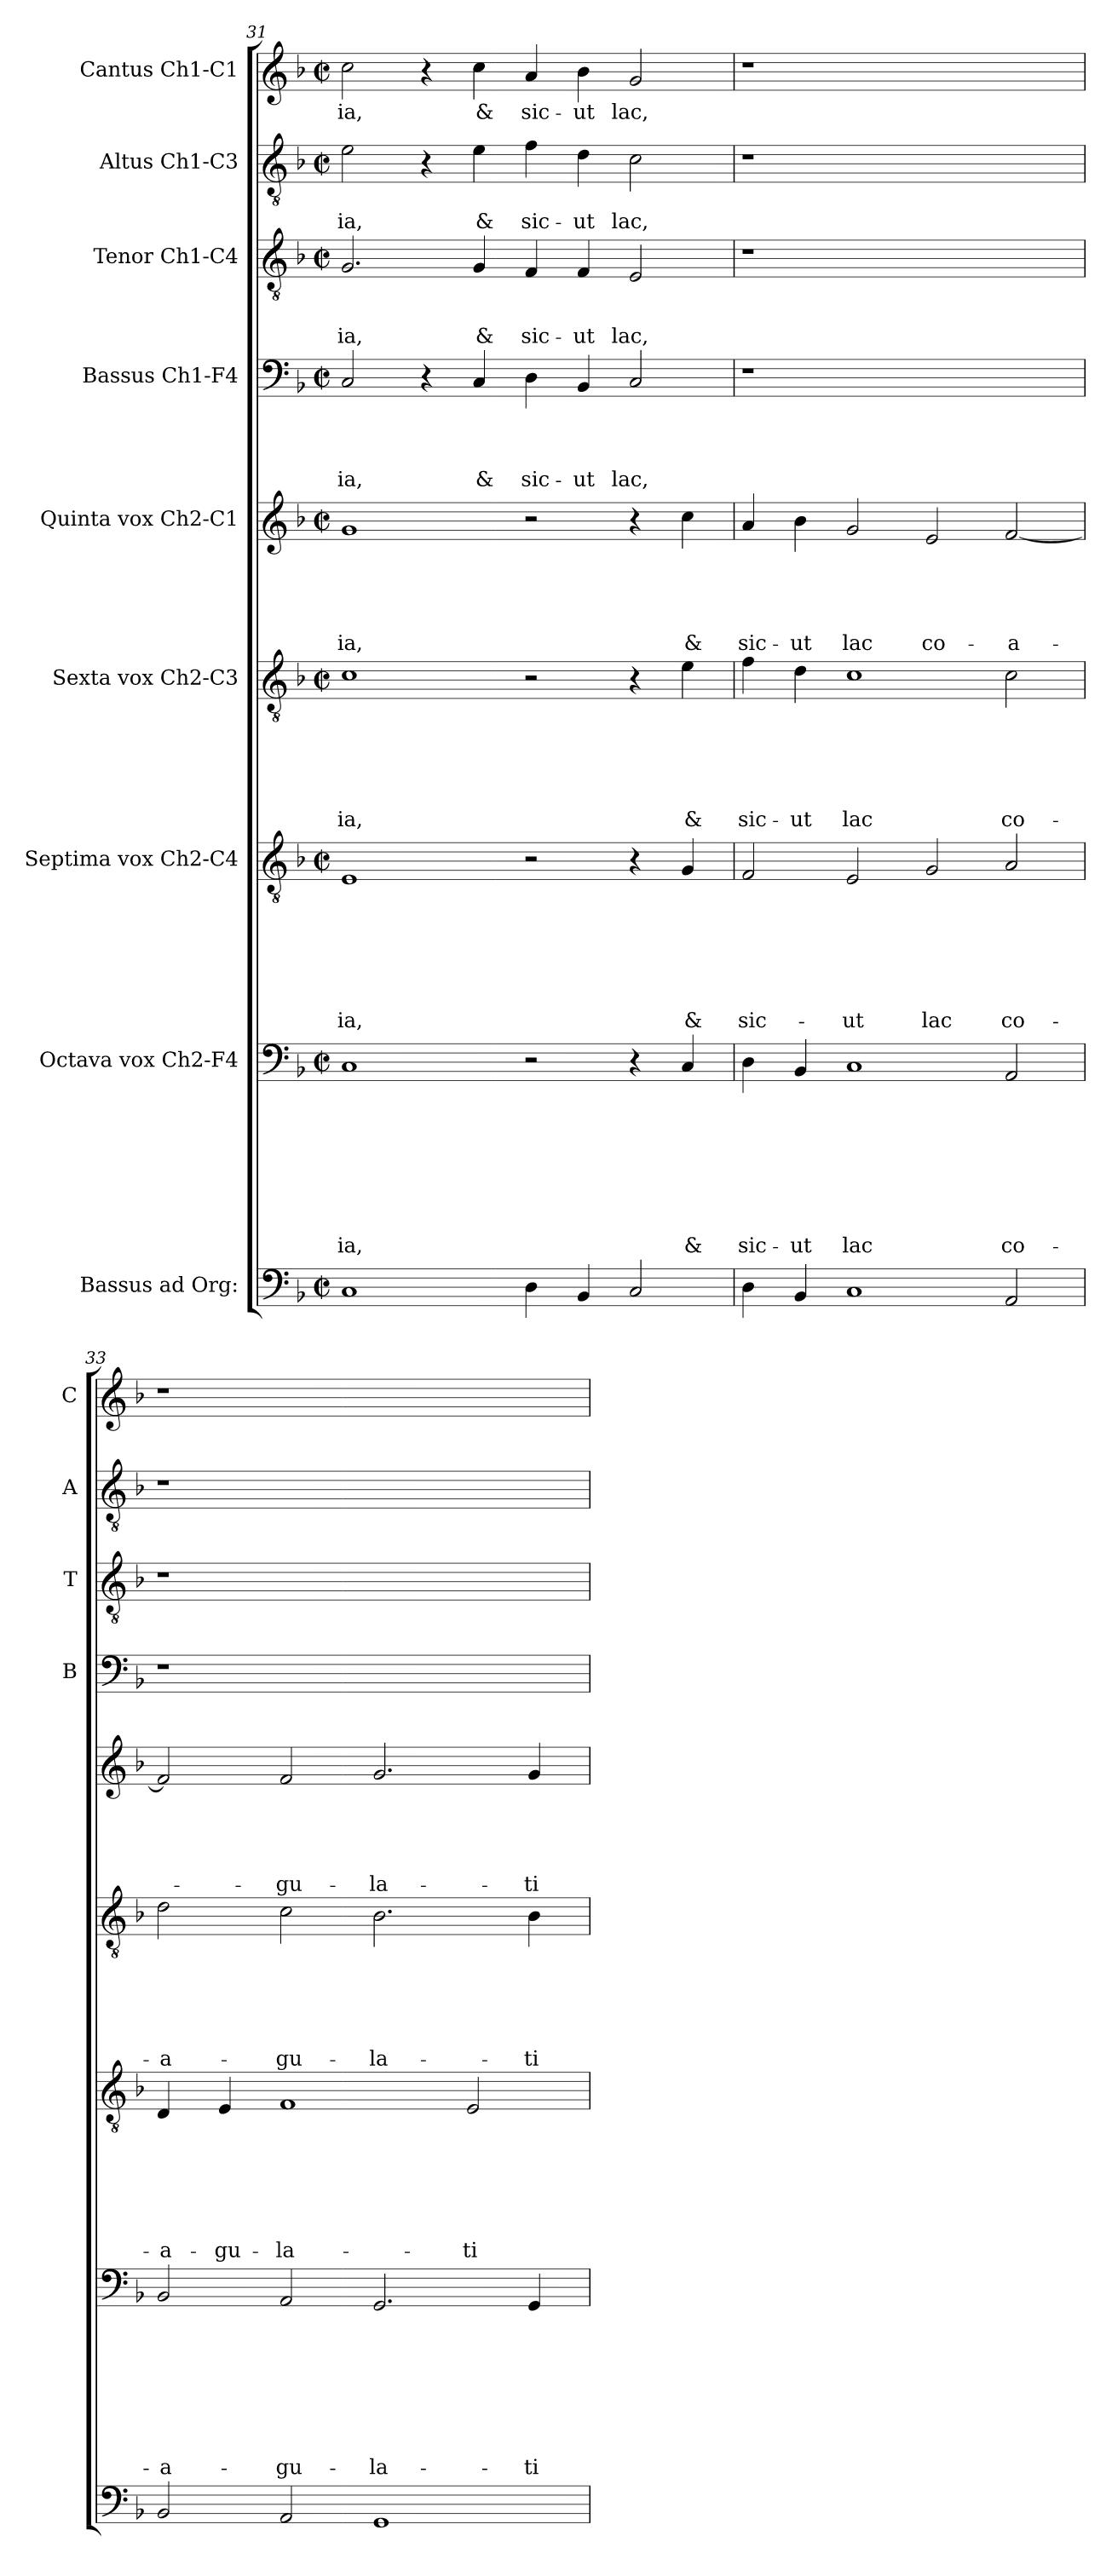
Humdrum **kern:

**kern	**kern	**text	**text	**text	**text	**text	**text	**text	**text	**kern	**text	**text	**text	**text	**text	**text	**text	**kern	**text	**text	**text	**text	**text	**text	**kern	**text	**text	**text	**text	**text	**kern	**text	**text	**text	**text	**kern	**text	**text	**text	**kern	**text	**text	**kern	**text
*part9	*part8	*part8	*part8	*part8	*part8	*part8	*part8	*part8	*part8	*part7	*part7	*part7	*part7	*part7	*part7	*part7	*part7	*part6	*part6	*part6	*part6	*part6	*part6	*part6	*part5	*part5	*part5	*part5	*part5	*part5	*part4	*part4	*part4	*part4	*part4	*part3	*part3	*part3	*part3	*part2	*part2	*part2	*part1	*part1
*staff9	*staff8	*staff8	*staff8	*staff8	*staff8	*staff8	*staff8	*staff8	*staff8	*staff7	*staff7	*staff7	*staff7	*staff7	*staff7	*staff7	*staff7	*staff6	*staff6	*staff6	*staff6	*staff6	*staff6	*staff6	*staff5	*staff5	*staff5	*staff5	*staff5	*staff5	*staff4	*staff4	*staff4	*staff4	*staff4	*staff3	*staff3	*staff3	*staff3	*staff2	*staff2	*staff2	*staff1	*staff1
*I"Bassus ad Org:	*I"Octava vox Ch2-F4	*	*	*	*	*	*	*	*	*I"Septima vox Ch2-C4	*	*	*	*	*	*	*	*I"Sexta vox Ch2-C3	*	*	*	*	*	*	*I"Quinta vox Ch2-C1	*	*	*	*	*	*I"Bassus Ch1-F4	*	*	*	*	*I"Tenor Ch1-C4	*	*	*	*I"Altus Ch1-C3	*	*	*I"Cantus Ch1-C1	*
*	*	*	*	*	*	*	*	*	*	*	*	*	*	*	*	*	*	*	*	*	*	*	*	*	*	*	*	*	*	*	*I'B	*	*	*	*	*I'T	*	*	*	*I'A	*	*	*I'C	*
!!LO:PB:g=z
*clefF4	*clefF4	*	*	*	*	*	*	*	*	*clefGv2	*	*	*	*	*	*	*	*clefGv2	*	*	*	*	*	*	*clefG2	*	*	*	*	*	*clefF4	*	*	*	*	*clefGv2	*	*	*	*clefGv2	*	*	*clefG2	*
*k[b-]	*k[b-]	*	*	*	*	*	*	*	*	*k[b-]	*	*	*	*	*	*	*	*k[b-]	*	*	*	*	*	*	*k[b-]	*	*	*	*	*	*k[b-]	*	*	*	*	*k[b-]	*	*	*	*k[b-]	*	*	*k[b-]	*
*F:	*F:	*	*	*	*	*	*	*	*	*F:	*	*	*	*	*	*	*	*F:	*	*	*	*	*	*	*F:	*	*	*	*	*	*F:	*	*	*	*	*F:	*	*	*	*F:	*	*	*F:	*
*M2/2	*M2/2	*	*	*	*	*	*	*	*	*M2/2	*	*	*	*	*	*	*	*M2/2	*	*	*	*	*	*	*M2/2	*	*	*	*	*	*M2/2	*	*	*	*	*M2/2	*	*	*	*M2/2	*	*	*M2/2	*
*met(c|)	*met(c|)	*	*	*	*	*	*	*	*	*met(c|)	*	*	*	*	*	*	*	*met(c|)	*	*	*	*	*	*	*met(c|)	*	*	*	*	*	*met(c|)	*	*	*	*	*met(c|)	*	*	*	*met(c|)	*	*	*met(c|)	*
=31	=31	=31	=31	=31	=31	=31	=31	=31	=31	=31	=31	=31	=31	=31	=31	=31	=31	=31	=31	=31	=31	=31	=31	=31	=31	=31	=31	=31	=31	=31	=31	=31	=31	=31	=31	=31	=31	=31	=31	=31	=31	=31	=31	=31
!	!	!	!	!	!	!	!	!	!LO:LY:b	!	!	!	!	!	!	!	!LO:LY:b	!	!	!	!	!	!	!LO:LY:b	!	!	!	!	!	!LO:LY:b	!	!	!	!	!LO:LY:b	!	!	!	!LO:LY:b	!	!	!LO:LY:b	!	!LO:LY:b
1C	1C	.	.	.	.	.	.	.	-ia,	1E	.	.	.	.	.	.	-ia,	1c	.	.	.	.	.	-ia,	1g	.	.	.	.	-ia,	2C/	.	.	.	-ia,	2.G/	.	.	-ia,	2e\	.	-ia,	2cc\	-ia,
.	.	.	.	.	.	.	.	.	.	.	.	.	.	.	.	.	.	.	.	.	.	.	.	.	.	.	.	.	.	.	4r	.	.	.	.	.	.	.	.	4r	.	.	4r	.
!	!	!	!	!	!	!	!	!	!	!	!	!	!	!	!	!	!	!	!	!	!	!	!	!	!	!	!	!	!	!	!	!	!	!	!LO:LY:b	!	!	!	!LO:LY:b	!	!	!LO:LY:b	!	!LO:LY:b
.	.	.	.	.	.	.	.	.	.	.	.	.	.	.	.	.	.	.	.	.	.	.	.	.	.	.	.	.	.	.	4C/	.	.	.	&	4G/	.	.	&	4e\	.	&	4cc\	&
!	!	!	!	!	!	!	!	!	!	!	!	!	!	!	!	!	!	!	!	!	!	!	!	!	!	!	!	!	!	!	!	!	!	!	!LO:LY:b	!	!	!	!LO:LY:b	!	!	!LO:LY:b	!	!LO:LY:b
4D\	2r	.	.	.	.	.	.	.	.	2r	.	.	.	.	.	.	.	2r	.	.	.	.	.	.	2r	.	.	.	.	.	4D\	.	.	.	sic-	4F/	.	.	sic-	4f\	.	sic-	4a/	sic-
!	!	!	!	!	!	!	!	!	!	!	!	!	!	!	!	!	!	!	!	!	!	!	!	!	!	!	!	!	!	!	!	!	!	!	!LO:LY:b	!	!	!	!LO:LY:b	!	!	!LO:LY:b	!	!LO:LY:b
4BB-/	.	.	.	.	.	.	.	.	.	.	.	.	.	.	.	.	.	.	.	.	.	.	.	.	.	.	.	.	.	.	4BB-/	.	.	.	-ut	4F/	.	.	-ut	4d\	.	-ut	4b-\	-ut
!	!	!	!	!	!	!	!	!	!	!	!	!	!	!	!	!	!	!	!	!	!	!	!	!	!	!	!	!	!	!	!	!	!	!	!LO:LY:b	!	!	!	!LO:LY:b	!	!	!LO:LY:b	!	!LO:LY:b
2C/	4r	.	.	.	.	.	.	.	.	4r	.	.	.	.	.	.	.	4r	.	.	.	.	.	.	4r	.	.	.	.	.	2C/	.	.	.	lac,	2E/	.	.	lac,	2c\	.	lac,	2g/	lac,
!	!	!	!	!	!	!	!	!	!LO:LY:b	!	!	!	!	!	!	!	!LO:LY:b	!	!	!	!	!	!	!LO:LY:b	!	!	!	!	!	!LO:LY:b	!	!	!	!	!	!	!	!	!	!	!	!	!	!
.	4C/	.	.	.	.	.	.	.	&	4G/	.	.	.	.	.	.	&	4e\	.	.	.	.	.	&	4cc\	.	.	.	.	&	.	.	.	.	.	.	.	.	.	.	.	.	.	.
=32	=32	=32	=32	=32	=32	=32	=32	=32	=32	=32	=32	=32	=32	=32	=32	=32	=32	=32	=32	=32	=32	=32	=32	=32	=32	=32	=32	=32	=32	=32	=32	=32	=32	=32	=32	=32	=32	=32	=32	=32	=32	=32	=32	=32
!	!	!	!	!	!	!	!	!	!LO:LY:b	!	!	!	!	!	!	!	!LO:LY:b	!	!	!	!	!	!	!LO:LY:b	!	!	!	!	!	!LO:LY:b	!	!	!	!	!	!	!	!	!	!	!	!	!	!
4D\	4D\	.	.	.	.	.	.	.	sic-	2F/	.	.	.	.	.	.	sic-	4f\	.	.	.	.	.	sic-	4a/	.	.	.	.	sic-	1r	.	.	.	.	1r	.	.	.	1r	.	.	1r	.
!	!	!	!	!	!	!	!	!	!LO:LY:b	!	!	!	!	!	!	!	!	!	!	!	!	!	!	!LO:LY:b	!	!	!	!	!	!LO:LY:b	!	!	!	!	!	!	!	!	!	!	!	!	!	!
4BB-/	4BB-/	.	.	.	.	.	.	.	-ut	.	.	.	.	.	.	.	.	4d\	.	.	.	.	.	-ut	4b-\	.	.	.	.	-ut	.	.	.	.	.	.	.	.	.	.	.	.	.	.
!	!	!	!	!	!	!	!	!	!LO:LY:b	!	!	!	!	!	!	!	!LO:LY:b	!	!	!	!	!	!	!LO:LY:b	!	!	!	!	!	!LO:LY:b	!	!	!	!	!	!	!	!	!	!	!	!	!	!
1C	1C	.	.	.	.	.	.	.	lac	2E/	.	.	.	.	.	.	-ut	1c	.	.	.	.	.	lac	2g/	.	.	.	.	lac	.	.	.	.	.	.	.	.	.	.	.	.	.	.
!	!	!	!	!	!	!	!	!	!	!	!	!	!	!	!	!	!LO:LY:b	!	!	!	!	!	!	!	!	!	!	!	!	!LO:LY:b	!	!	!	!	!	!	!	!	!	!	!	!	!	!
.	.	.	.	.	.	.	.	.	.	2G/	.	.	.	.	.	.	lac	.	.	.	.	.	.	.	2e/	.	.	.	.	co-	1ryy	.	.	.	.	1ryy	.	.	.	1ryy	.	.	1ryy	.
!	!	!	!	!	!	!	!	!	!LO:LY:b	!	!	!	!	!	!	!	!LO:LY:b	!	!	!	!	!	!	!LO:LY:b	!	!	!	!	!	!LO:LY:b	!	!	!	!	!	!	!	!	!	!	!	!	!	!
2AA/	2AA/	.	.	.	.	.	.	.	co-	2A/	.	.	.	.	.	.	co-	2c\	.	.	.	.	.	co-	[2f/	.	.	.	.	-a-	.	.	.	.	.	.	.	.	.	.	.	.	.	.
=33	=33	=33	=33	=33	=33	=33	=33	=33	=33	=33	=33	=33	=33	=33	=33	=33	=33	=33	=33	=33	=33	=33	=33	=33	=33	=33	=33	=33	=33	=33	=33	=33	=33	=33	=33	=33	=33	=33	=33	=33	=33	=33	=33	=33
!	!	!	!	!	!	!	!	!	!LO:LY:b	!	!	!	!	!	!	!	!LO:LY:b	!	!	!	!	!	!	!LO:LY:b	!	!	!	!	!	!	!	!	!	!	!	!	!	!	!	!	!	!	!	!
2BB-/	2BB-/	.	.	.	.	.	.	.	-a-	4D/	.	.	.	.	.	.	-a-	2d\	.	.	.	.	.	-a-	2f/]	.	.	.	.	.	1r	.	.	.	.	1r	.	.	.	1r	.	.	1r	.
!	!	!	!	!	!	!	!	!	!	!	!	!	!	!	!	!	!LO:LY:b	!	!	!	!	!	!	!	!	!	!	!	!	!	!	!	!	!	!	!	!	!	!	!	!	!	!	!
.	.	.	.	.	.	.	.	.	.	4E/	.	.	.	.	.	.	-gu-	.	.	.	.	.	.	.	.	.	.	.	.	.	.	.	.	.	.	.	.	.	.	.	.	.	.	.
!	!	!	!	!	!	!	!	!	!LO:LY:b	!	!	!	!	!	!	!	!LO:LY:b	!	!	!	!	!	!	!LO:LY:b	!	!	!	!	!	!LO:LY:b	!	!	!	!	!	!	!	!	!	!	!	!	!	!
2AA/	2AA/	.	.	.	.	.	.	.	-gu-	1F	.	.	.	.	.	.	-la-	2c\	.	.	.	.	.	-gu-	2f/	.	.	.	.	-gu-	.	.	.	.	.	.	.	.	.	.	.	.	.	.
!	!	!	!	!	!	!	!	!	!LO:LY:b	!	!	!	!	!	!	!	!	!	!	!	!	!	!	!LO:LY:b	!	!	!	!	!	!LO:LY:b	!	!	!	!	!	!	!	!	!	!	!	!	!	!
1GG	2.GG/	.	.	.	.	.	.	.	-la-	.	.	.	.	.	.	.	.	2.B-\	.	.	.	.	.	-la-	2.g/	.	.	.	.	-la-	1ryy	.	.	.	.	1ryy	.	.	.	1ryy	.	.	1ryy	.
!	!	!	!	!	!	!	!	!	!	!	!	!	!	!	!	!	!LO:LY:b	!	!	!	!	!	!	!	!	!	!	!	!	!	!	!	!	!	!	!	!	!	!	!	!	!	!	!
.	.	.	.	.	.	.	.	.	.	2E/	.	.	.	.	.	.	-ti	.	.	.	.	.	.	.	.	.	.	.	.	.	.	.	.	.	.	.	.	.	.	.	.	.	.	.
!	!	!	!	!	!	!	!	!	!LO:LY:b	!	!	!	!	!	!	!	!	!	!	!	!	!	!	!LO:LY:b	!	!	!	!	!	!LO:LY:b	!	!	!	!	!	!	!	!	!	!	!	!	!	!
.	4GG/	.	.	.	.	.	.	.	-ti	.	.	.	.	.	.	.	.	4B-\	.	.	.	.	.	-ti	4g/	.	.	.	.	-ti	.	.	.	.	.	.	.	.	.	.	.	.	.	.
=	=	=	=	=	=	=	=	=	=	=	=	=	=	=	=	=	=	=	=	=	=	=	=	=	=	=	=	=	=	=	=	=	=	=	=	=	=	=	=	=	=	=	=	=
*-	*-	*-	*-	*-	*-	*-	*-	*-	*-	*-	*-	*-	*-	*-	*-	*-	*-	*-	*-	*-	*-	*-	*-	*-	*-	*-	*-	*-	*-	*-	*-	*-	*-	*-	*-	*-	*-	*-	*-	*-	*-	*-	*-	*-
